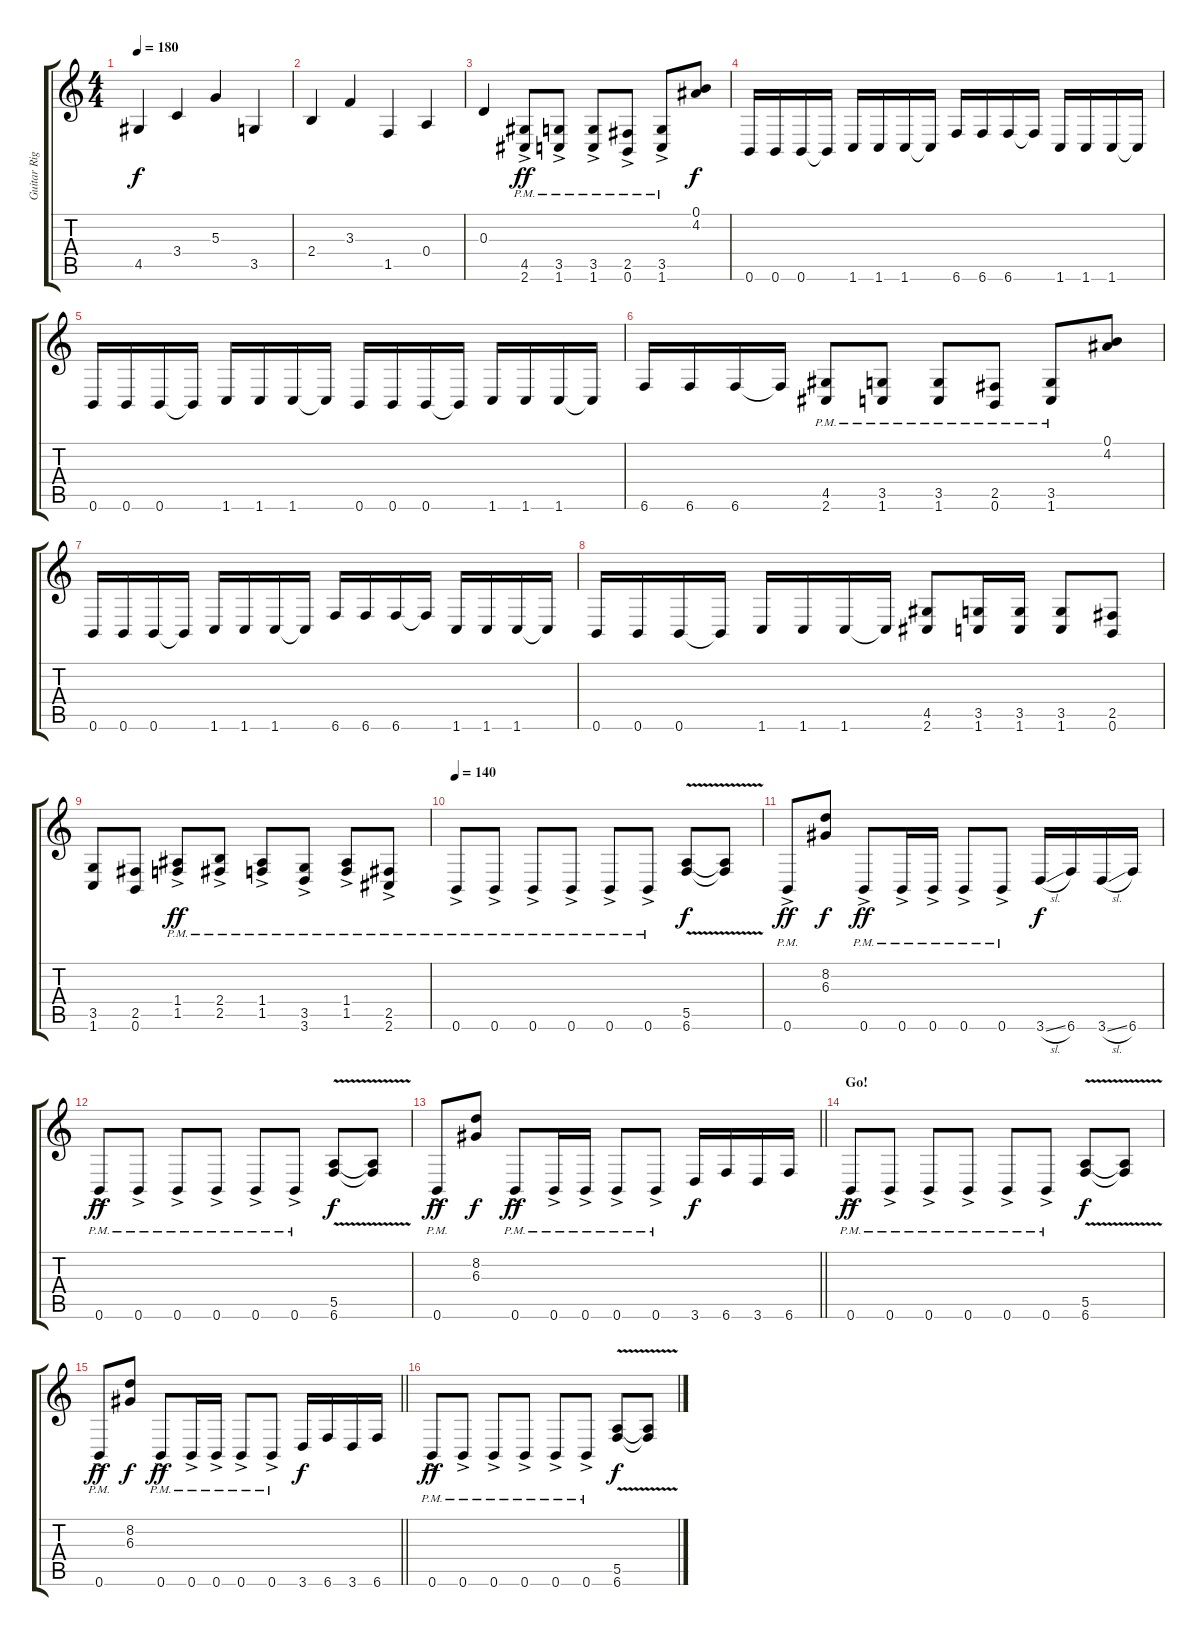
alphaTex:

\track ("Guitar Right" "Guitar Rig") {instrument distortionguitar}
\staff {score tabs}
\tuning (B3 Gb3 D3 A2 E2 B1) {hide}
\ts (4 4)
\tempo 180
\clef g2
\ks c
4.5.4{dy f} 3.4.4 5.3.4 3.5.4 |
2.4.4 3.3.4 1.5.4 0.4.4 |
0.3.4 (4.5{ac pm} 2.6{ac pm}).8{dy ff} (3.5{ac pm} 1.6{ac pm}).8 (3.5{ac pm} 1.6{ac pm}).8 (2.5{ac pm} 0.6{ac pm}).8 (3.5{ac pm} 1.6{ac pm}).8 (0.1 4.2).8{dy f} |
0.6.16 0.6.16 0.6.16 0.6{t}.16 1.6.16 1.6.16 1.6.16 1.6{t}.16 6.6.16 6.6.16 6.6.16 6.6{t}.16 1.6.16 1.6.16 1.6.16 1.6{t}.16 |
0.6.16 0.6.16 0.6.16 0.6{t}.16 1.6.16 1.6.16 1.6.16 1.6{t}.16 0.6.16 0.6.16 0.6.16 0.6{t}.16 1.6.16 1.6.16 1.6.16 1.6{t}.16 |
6.6.16 6.6.16 6.6.16 6.6{t}.16 (4.5{pm} 2.6{pm}).8 (3.5{pm} 1.6{pm}).8 (3.5{pm} 1.6{pm}).8 (2.5{pm} 0.6{pm}).8 (3.5{pm} 1.6{pm}).8 (0.1 4.2).8 |
0.6.16 0.6.16 0.6.16 0.6{t}.16 1.6.16 1.6.16 1.6.16 1.6{t}.16 6.6.16 6.6.16 6.6.16 6.6{t}.16 1.6.16 1.6.16 1.6.16 1.6{t}.16 |
0.6.16 0.6.16 0.6.16 0.6{t}.16 1.6.16 1.6.16 1.6.16 1.6{t}.16 (4.5 2.6).8 (3.5 1.6).16 (3.5 1.6).16 (3.5 1.6).8 (2.5 0.6).8 |
(3.5 1.6).8 (2.5 0.6).8 (1.4{ac pm} 1.5{ac pm}).8{dy ff} (2.4{ac pm} 2.5{ac pm}).8 (1.4{ac pm} 1.5{ac pm}).8 (3.5{ac pm} 3.6{ac pm}).8 (1.4{ac pm} 1.5{ac pm}).8 (2.5{ac pm} 2.6{ac pm}).8 |
\tempo 140
0.6{ac pm}.8 0.6{ac pm}.8 0.6{ac pm}.8 0.6{ac pm}.8 0.6{ac pm}.8 0.6{ac pm}.8 (5.5{v} 6.6{v}).8{dy f} (5.5{t} 6.6{t}).8 |
0.6{ac pm}.8{dy ff} (8.2 6.3).8{dy f} 0.6{ac pm}.8{dy ff} 0.6{ac pm}.16 0.6{ac pm}.16 0.6{ac pm}.8 0.6{ac pm}.8 3.6{sl}.16{dy f} 6.6.16 3.6{sl}.16 6.6.16 |
0.6{ac pm}.8{dy ff} 0.6{ac pm}.8 0.6{ac pm}.8 0.6{ac pm}.8 0.6{ac pm}.8 0.6{ac pm}.8 (5.5{v} 6.6{v}).8{dy f} (5.5{t} 6.6{t}).8 |
\barLineRight lightlight
0.6{ac pm}.8{dy ff} (8.2 6.3).8{dy f} 0.6{ac pm}.8{dy ff} 0.6{ac pm}.16 0.6{ac pm}.16 0.6{ac pm}.8 0.6{ac pm}.8 3.6.16{dy f} 6.6.16 3.6.16 6.6.16 |
\section ("" "Go!")
0.6{ac pm}.8{dy ff} 0.6{ac pm}.8 0.6{ac pm}.8 0.6{ac pm}.8 0.6{ac pm}.8 0.6{ac pm}.8 (5.5{v} 6.6{v}).8{dy f} (5.5{t} 6.6{t}).8 |
\barLineRight lightlight
0.6{ac pm}.8{dy ff} (8.2 6.3).8{dy f} 0.6{ac pm}.8{dy ff} 0.6{ac pm}.16 0.6{ac pm}.16 0.6{ac pm}.8 0.6{ac pm}.8 3.6.16{dy f} 6.6.16 3.6.16 6.6.16 |
0.6{ac pm}.8{dy ff} 0.6{ac pm}.8 0.6{ac pm}.8 0.6{ac pm}.8 0.6{ac pm}.8 0.6{ac pm}.8 (5.5{v} 6.6{v}).8{dy f} (5.5{t} 6.6{t}).8
